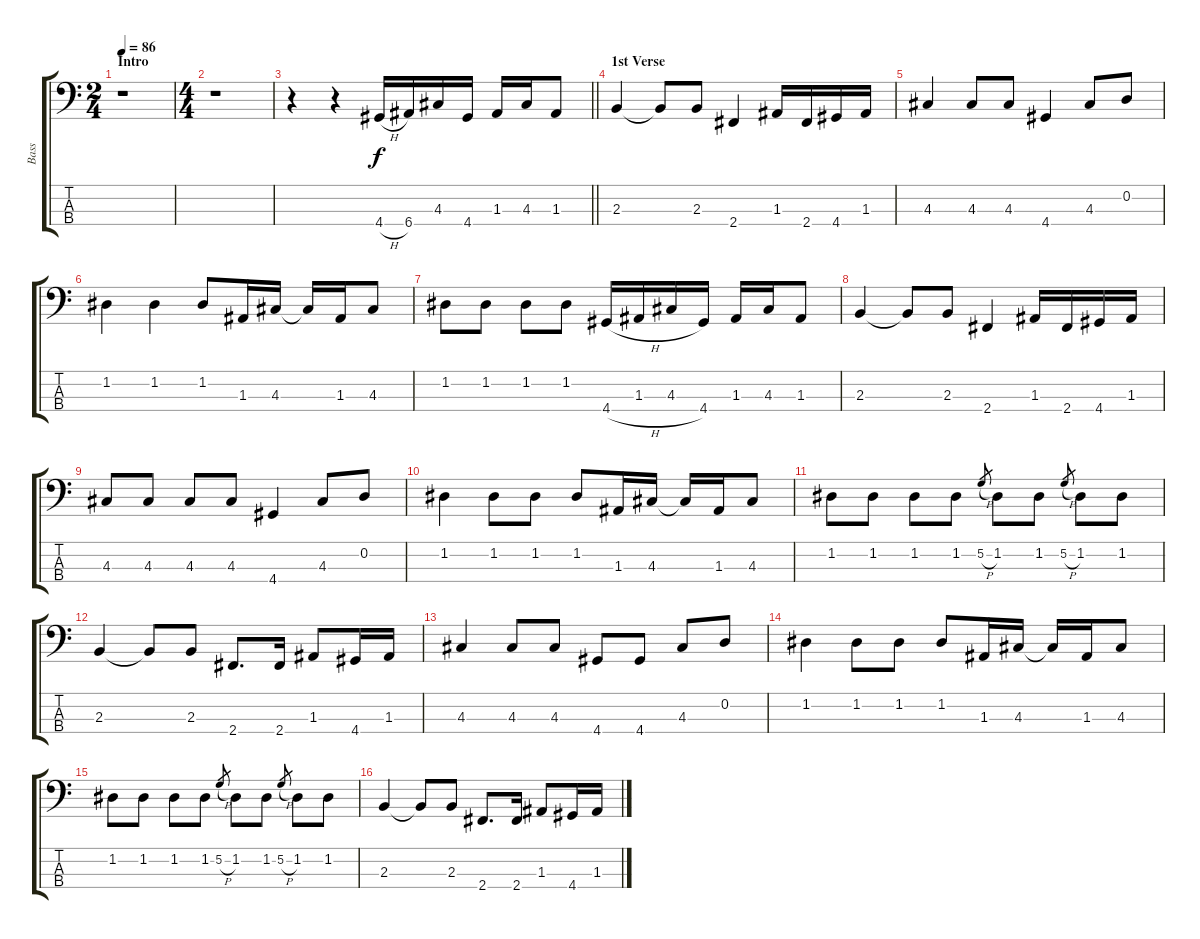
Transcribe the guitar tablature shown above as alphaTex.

\track ("Bass" "Bass") {instrument electricbassfinger}
\staff {score tabs}
\tuning (G2 D2 A1 E1) {hide}
\ts (2 4)
\section ("" "Intro")
\tempo 86
\clef f4
\ks c
r.1{dy f instrument electricbassfinger} |
\ts (4 4)
r.1 |
\barLineRight lightlight
r.4 r.4 4.4{h}.16 6.4.16 4.3.16 4.4.16 1.3.16 4.3.16 1.3.8 |
\section ("" "1st Verse")
2.3.4 2.3{t}.8 2.3.8 2.4.4 1.3.16 2.4.16 4.4.16 1.3.16 |
4.3.4 4.3.8 4.3.8 4.4.4 4.3.8 0.2.8 |
1.2.4 1.2.4 1.2.8 1.3.16 4.3.16 4.3{t}.16 1.3.16 4.3.8 |
1.2.8 1.2.8 1.2.8 1.2.8 4.4{h}.16 1.3.16 4.3.16 4.4.16 1.3.16 4.3.16 1.3.8 |
2.3.4 2.3{t}.8 2.3.8 2.4.4 1.3.16 2.4.16 4.4.16 1.3.16 |
4.3.8 4.3.8 4.3.8 4.3.8 4.4.4 4.3.8 0.2.8 |
1.2.4 1.2.8 1.2.8 1.2.8 1.3.16 4.3.16 4.3{t}.16 1.3.16 4.3.8 |
1.2.8 1.2.8 1.2.8 1.2.8 5.2{h}.8{gr} 1.2.8 1.2.8 5.2{h}.8{gr} 1.2.8 1.2.8 |
2.3.4 2.3{t}.8 2.3.8 2.4.8{d} 2.4.16 1.3.8 4.4.16 1.3.16 |
4.3.4 4.3.8 4.3.8 4.4.8 4.4.8 4.3.8 0.2.8 |
1.2.4 1.2.8 1.2.8 1.2.8 1.3.16 4.3.16 4.3{t}.16 1.3.16 4.3.8 |
1.2.8 1.2.8 1.2.8 1.2.8 5.2{h}.8{gr} 1.2.8 1.2.8 5.2{h}.8{gr} 1.2.8 1.2.8 |
2.3.4 2.3{t}.8 2.3.8 2.4.8{d} 2.4.16 1.3.8 4.4.16 1.3.16
